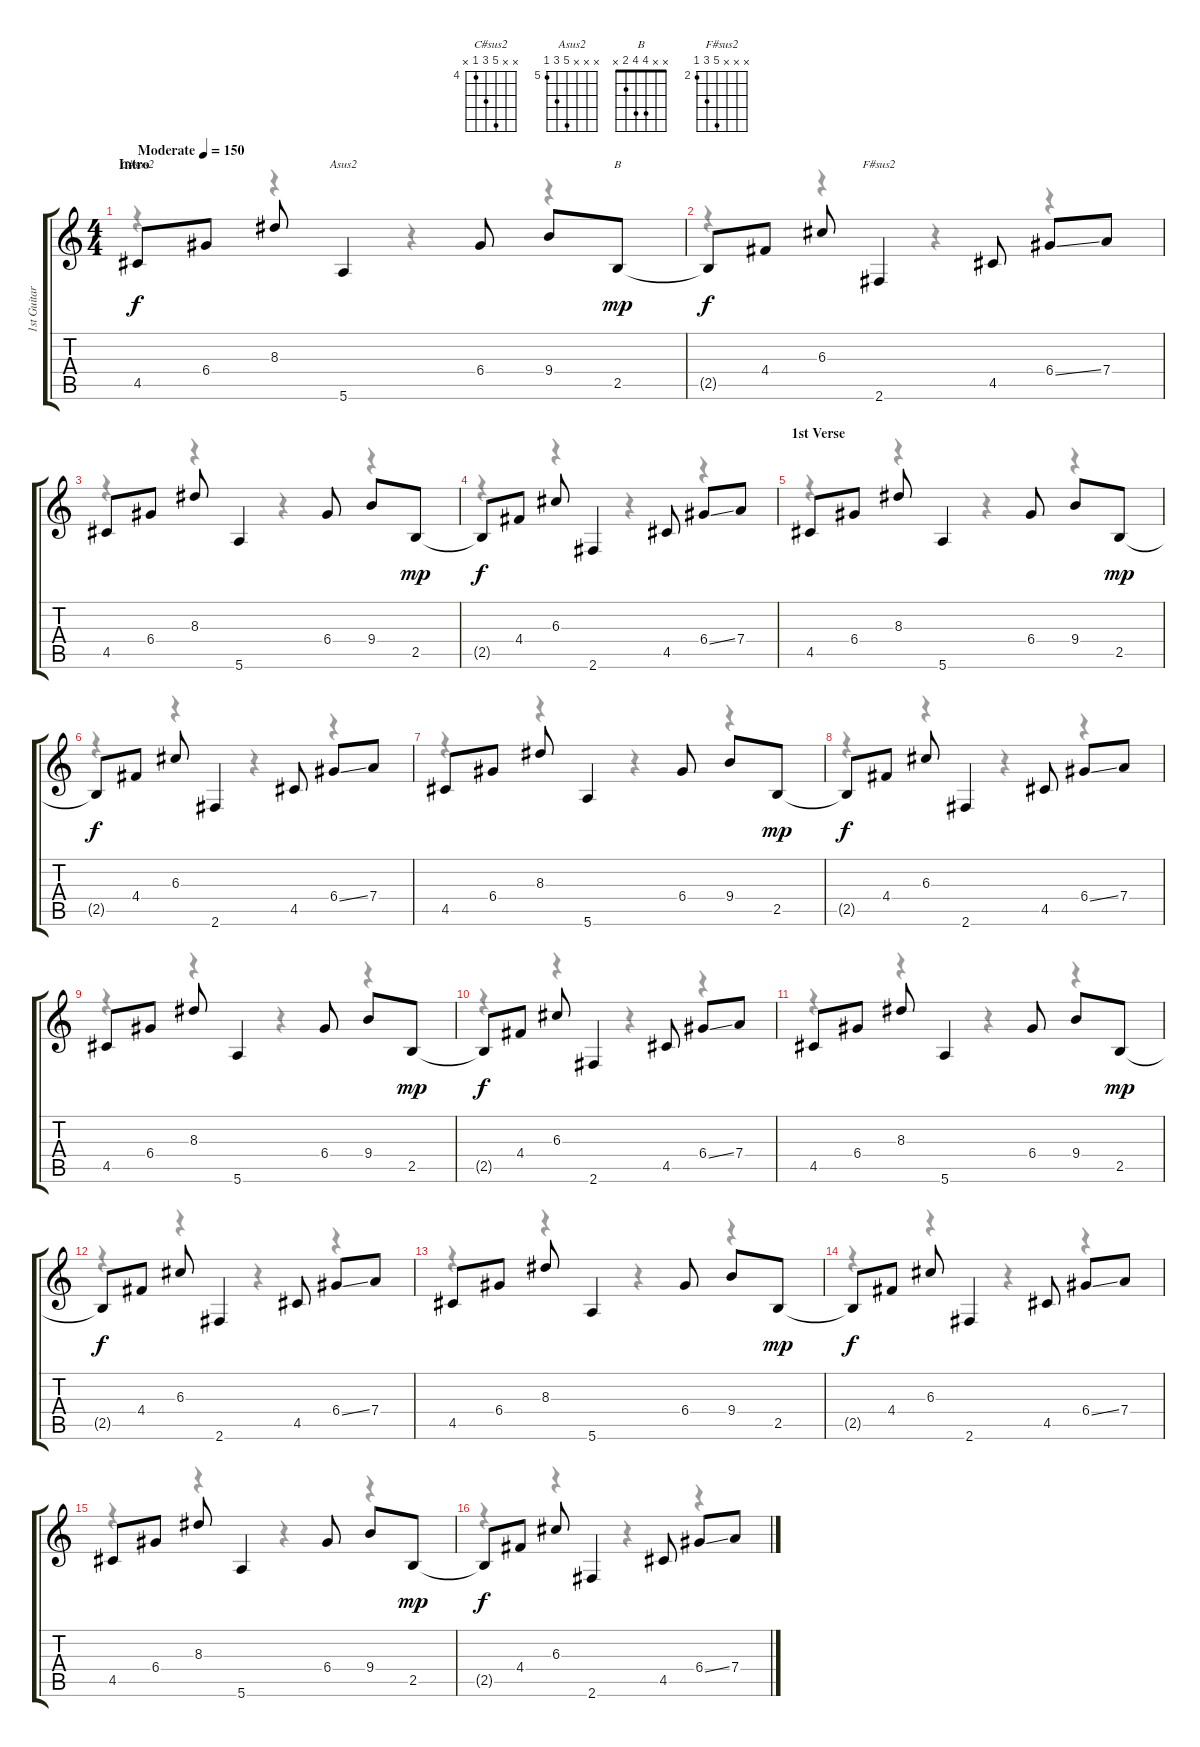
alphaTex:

\track ("1st Guitar" "1st Guitar") {instrument electricguitarjazz}
\staff {score tabs}
\tuning (E4 B3 G3 D3 A2 E2) {hide}
\chord ("C#sus2" x x 8 6 4 x) {firstfret 4}
\chord ("Asus2" x x x 9 7 5) {firstfret 5}
\chord ("B" x x 4 4 2 x)
\chord ("F#sus2" x x x 6 4 2) {firstfret 2}
\voice
\ts (4 4)
\section ("" "Intro")
\tempo (150 "Moderate")
\clef g2
\ks c
4.5.8{ch "C#sus2" dy f instrument electricguitarjazz} 6.4.8 8.3.8 5.6.4{ch "Asus2"} 6.4.8 9.4.8 2.5.8{ch "B" dy mp} |
2.5{t}.8{dy f} 4.4.8 6.3.8 2.6.4{ch "F#sus2"} 4.5.8 6.4{ss}.8 7.4.8 |
4.5.8 6.4.8 8.3.8 5.6.4 6.4.8 9.4.8 2.5.8{dy mp} |
2.5{t}.8{dy f} 4.4.8 6.3.8 2.6.4 4.5.8 6.4{ss}.8 7.4.8 |
\section ("" "1st Verse")
4.5.8 6.4.8 8.3.8 5.6.4 6.4.8 9.4.8 2.5.8{dy mp} |
2.5{t}.8{dy f} 4.4.8 6.3.8 2.6.4 4.5.8 6.4{ss}.8 7.4.8 |
4.5.8 6.4.8 8.3.8 5.6.4 6.4.8 9.4.8 2.5.8{dy mp} |
2.5{t}.8{dy f} 4.4.8 6.3.8 2.6.4 4.5.8 6.4{ss}.8 7.4.8 |
4.5.8 6.4.8 8.3.8 5.6.4 6.4.8 9.4.8 2.5.8{dy mp} |
2.5{t}.8{dy f} 4.4.8 6.3.8 2.6.4 4.5.8 6.4{ss}.8 7.4.8 |
4.5.8 6.4.8 8.3.8 5.6.4 6.4.8 9.4.8 2.5.8{dy mp} |
2.5{t}.8{dy f} 4.4.8 6.3.8 2.6.4 4.5.8 6.4{ss}.8 7.4.8 |
4.5.8 6.4.8 8.3.8 5.6.4 6.4.8 9.4.8 2.5.8{dy mp} |
2.5{t}.8{dy f} 4.4.8 6.3.8 2.6.4 4.5.8 6.4{ss}.8 7.4.8 |
4.5.8 6.4.8 8.3.8 5.6.4 6.4.8 9.4.8 2.5.8{dy mp} |
2.5{t}.8{dy f} 4.4.8 6.3.8 2.6.4 4.5.8 6.4{ss}.8 7.4.8
\voice
\clef g2
\ottava regular
\simile none
\ks c
r.4{dy f} r.4 r.4 r.4 |
r.4 r.4 r.4 r.4 |
r.4 r.4 r.4 r.4 |
r.4 r.4 r.4 r.4 |
r.4 r.4 r.4 r.4 |
r.4 r.4 r.4 r.4 |
r.4 r.4 r.4 r.4 |
r.4 r.4 r.4 r.4 |
r.4 r.4 r.4 r.4 |
r.4 r.4 r.4 r.4 |
r.4 r.4 r.4 r.4 |
r.4 r.4 r.4 r.4 |
r.4 r.4 r.4 r.4 |
r.4 r.4 r.4 r.4 |
r.4 r.4 r.4 r.4 |
r.4 r.4 r.4 r.4
